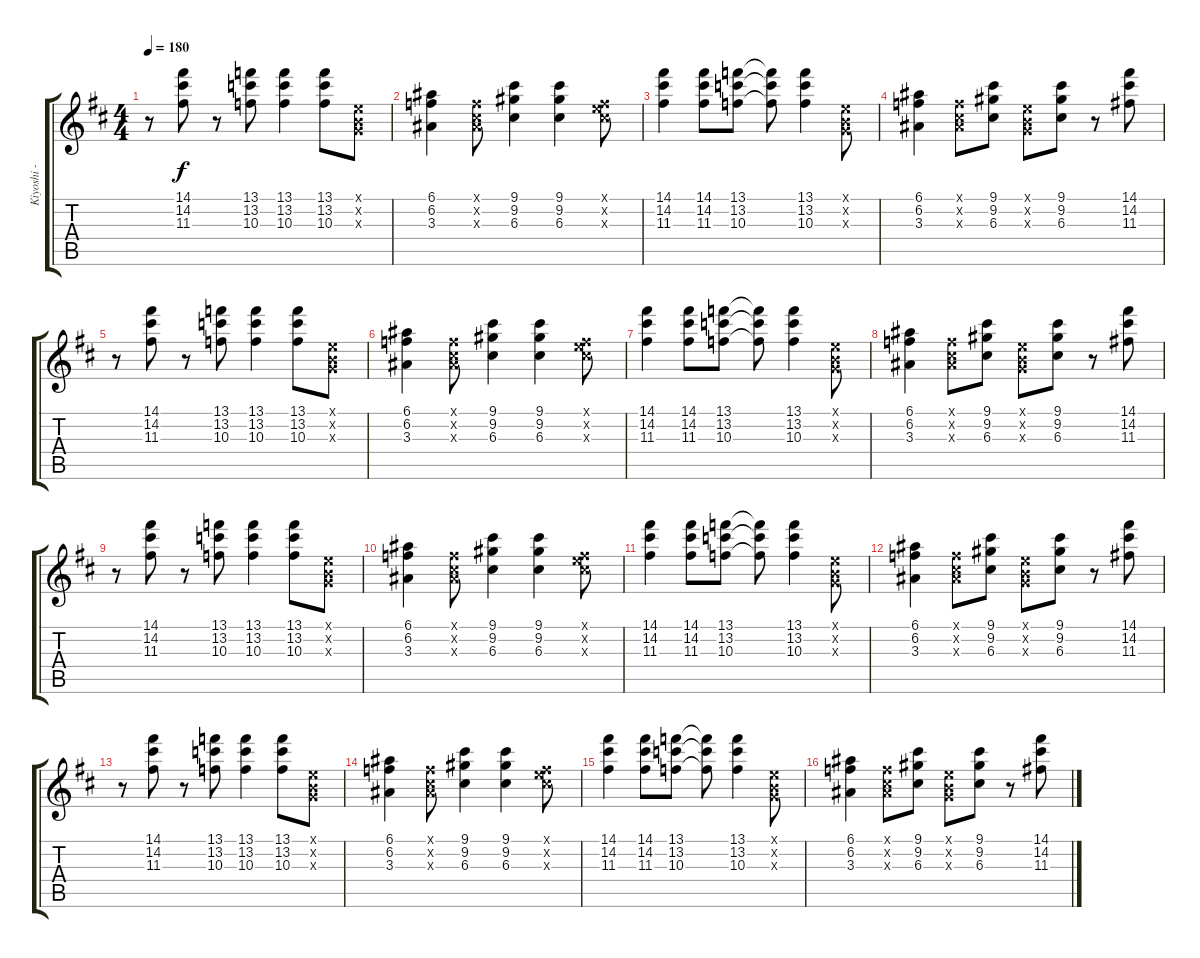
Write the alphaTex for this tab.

\track ("Kiyoshi - Guitarra -" "Kiyoshi - ") {instrument distortionguitar}
\staff {score tabs}
\tuning (E4 B3 G3 D3 A2 E2) {hide}
\ts (4 4)
\tempo 180
\clef g2
\ks bminor
r.8{dy f} (14.1 14.2 11.3).8 r.8 (13.1 13.2 10.3).8 (13.1 13.2 10.3).4 (13.1 13.2 10.3).8 (0.1{x} 0.2{x} 0.3{x}).8 |
(6.1 6.2 3.3).4 (1.1{x} 2.2{x} 3.3{x}).8 (9.1 9.2 6.3).4 (9.1 9.2 6.3).4 (0.1{x} 6.2{x} 6.3{x}).8 |
(14.1 14.2 11.3).4 (14.1 14.2 11.3).8 (13.1 13.2 10.3).8 (13.1{t} 13.2{t} 10.3{t}).8 (13.1 13.2 10.3).4 (0.1{x} 0.2{x} 0.3{x}).8 |
(6.1 6.2 3.3).4 (1.1{x} 2.2{x} 3.3{x}).8 (9.1 9.2 6.3).8 (0.1{x} 0.2{x} 0.3{x}).8 (9.1 9.2 6.3).8 r.8 (14.1 14.2 11.3).8 |
r.8 (14.1 14.2 11.3).8 r.8 (13.1 13.2 10.3).8 (13.1 13.2 10.3).4 (13.1 13.2 10.3).8 (0.1{x} 0.2{x} 0.3{x}).8 |
(6.1 6.2 3.3).4 (1.1{x} 2.2{x} 3.3{x}).8 (9.1 9.2 6.3).4 (9.1 9.2 6.3).4 (0.1{x} 6.2{x} 6.3{x}).8 |
(14.1 14.2 11.3).4 (14.1 14.2 11.3).8 (13.1 13.2 10.3).8 (13.1{t} 13.2{t} 10.3{t}).8 (13.1 13.2 10.3).4 (0.1{x} 0.2{x} 0.3{x}).8 |
(6.1 6.2 3.3).4 (1.1{x} 2.2{x} 3.3{x}).8 (9.1 9.2 6.3).8 (0.1{x} 0.2{x} 0.3{x}).8 (9.1 9.2 6.3).8 r.8 (14.1 14.2 11.3).8 |
r.8 (14.1 14.2 11.3).8 r.8 (13.1 13.2 10.3).8 (13.1 13.2 10.3).4 (13.1 13.2 10.3).8 (0.1{x} 0.2{x} 0.3{x}).8 |
(6.1 6.2 3.3).4 (1.1{x} 2.2{x} 3.3{x}).8 (9.1 9.2 6.3).4 (9.1 9.2 6.3).4 (0.1{x} 6.2{x} 6.3{x}).8 |
(14.1 14.2 11.3).4 (14.1 14.2 11.3).8 (13.1 13.2 10.3).8 (13.1{t} 13.2{t} 10.3{t}).8 (13.1 13.2 10.3).4 (0.1{x} 0.2{x} 0.3{x}).8 |
(6.1 6.2 3.3).4 (1.1{x} 2.2{x} 3.3{x}).8 (9.1 9.2 6.3).8 (0.1{x} 0.2{x} 0.3{x}).8 (9.1 9.2 6.3).8 r.8 (14.1 14.2 11.3).8 |
r.8 (14.1 14.2 11.3).8 r.8 (13.1 13.2 10.3).8 (13.1 13.2 10.3).4 (13.1 13.2 10.3).8 (0.1{x} 0.2{x} 0.3{x}).8 |
(6.1 6.2 3.3).4 (1.1{x} 2.2{x} 3.3{x}).8 (9.1 9.2 6.3).4 (9.1 9.2 6.3).4 (0.1{x} 6.2{x} 6.3{x}).8 |
(14.1 14.2 11.3).4 (14.1 14.2 11.3).8 (13.1 13.2 10.3).8 (13.1{t} 13.2{t} 10.3{t}).8 (13.1 13.2 10.3).4 (0.1{x} 0.2{x} 0.3{x}).8 |
(6.1 6.2 3.3).4 (1.1{x} 2.2{x} 3.3{x}).8 (9.1 9.2 6.3).8 (0.1{x} 0.2{x} 0.3{x}).8 (9.1 9.2 6.3).8 r.8 (14.1 14.2 11.3).8
